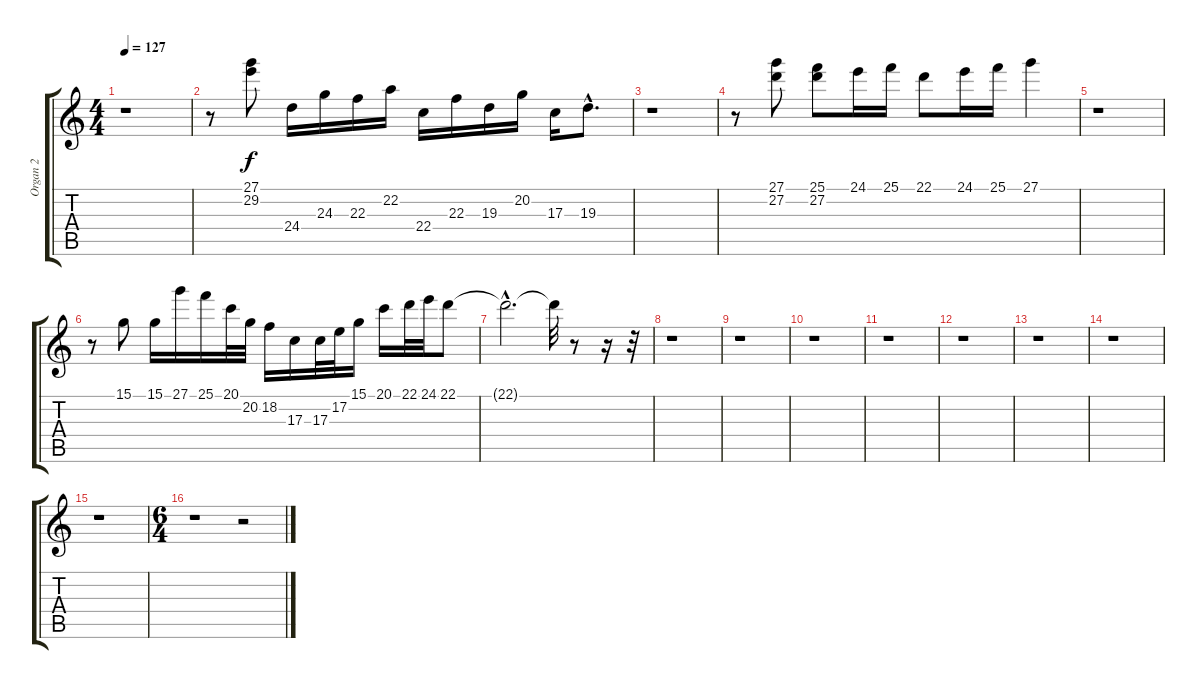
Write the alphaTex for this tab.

\track ("Organ 2" "Organ 2") {instrument percussiveorgan}
\staff {score tabs}
\tuning (E4 B3 G3 D3 A2 E2) {hide}
\ts (4 4)
\tempo 127
\clef g2
\ks c
r.1{dy f} |
r.8 (27.1 29.2).8 24.4.16 24.3.16 22.3.16 22.2.16 22.4.16 22.3.16 19.3.16 20.2.16 17.3.16 19.3{hac}.8{d} |
r.1 |
r.8 (27.1 27.2).8 (25.1 27.2).8 24.1.16 25.1.16 22.1.8 24.1.16 25.1.16 27.1.4 |
r.1 |
r.8 15.1.8 15.1.16 27.1.16 25.1.16 20.1.32 20.2.32 18.2.16 17.3.16 17.3.32 17.2.32 15.1.16 20.1.16 22.1.32 24.1.32 22.1.8 |
22.1{hac t}.2{d} 22.1{t}.32 r.8 r.16 r.32 |
r.1 |
r.1 |
r.1 |
r.1 |
r.1 |
r.1 |
r.1 |
r.1 |
\ts (6 4)
r.1 r.2
